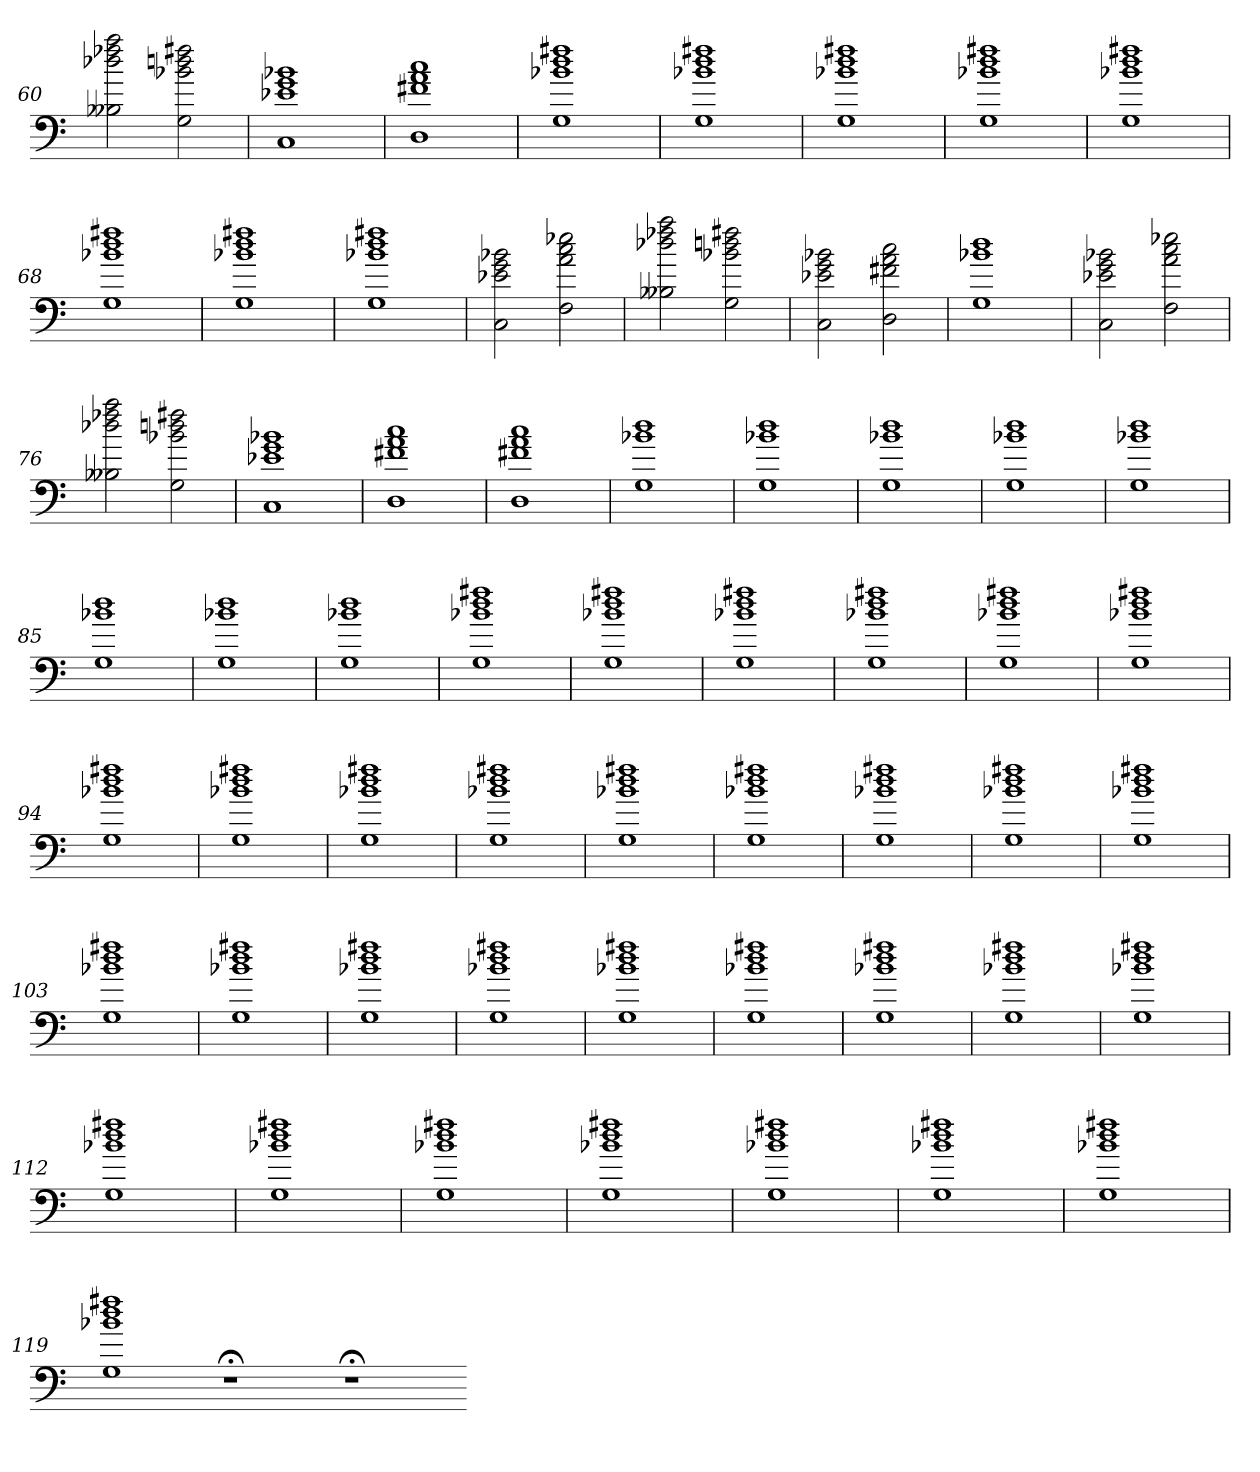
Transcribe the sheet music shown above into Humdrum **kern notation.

**kern
*part1
*staff1
=60
2B--X 2dd-X 2ff-X 2aa
2G 2b-X 2ddn 2ff#X
=61
1C 1e-X 1g 1b-X
=62
1D 1f#X 1a 1cc
=63
1G 1b-X 1dd 1ff#X
=64
1G 1b-X 1dd 1ff#X
=65
1G 1b-X 1dd 1ff#X
=66
1G 1b-X 1dd 1ff#X
=67
1G 1b-X 1dd 1ff#X
=68
1G 1b-X 1dd 1ff#X
=69
1G 1b-X 1dd 1ff#X
=70
1G 1b-X 1dd 1ff#X
=71
2C 2e-X 2g 2b-X
2F 2a 2cc 2ee-X
=72
2B--X 2dd-X 2ff-X 2aa
2G 2b-X 2ddn 2ff#X
=73
2C 2e-X 2g 2b-X
2D 2f#X 2a 2cc
=74
1G 1b-X 1dd
=75
2C 2e-X 2g 2b-X
2F 2a 2cc 2ee-X
=76
2B--X 2dd-X 2ff-X 2aa
2G 2b-X 2ddn 2ff#X
=77
1C 1e-X 1g 1b-X
=78
1D 1f#X 1a 1cc
=79
1D 1f#X 1a 1cc
=80
1G 1b-X 1dd
=81
1G 1b-X 1dd
=82
1G 1b-X 1dd
=83
1G 1b-X 1dd
=84
1G 1b-X 1dd
=85
1G 1b-X 1dd
=86
1G 1b-X 1dd
=87
1G 1b-X 1dd
=88
1G 1b-X 1dd 1ff#X
=89
1G 1b-X 1dd 1ff#X
=90
1G 1b-X 1dd 1ff#X
=91
1G 1b-X 1dd 1ff#X
=92
1G 1b-X 1dd 1ff#X
=93
1G 1b-X 1dd 1ff#X
=94
1G 1b-X 1dd 1ff#X
=95
1G 1b-X 1dd 1ff#X
=96
1G 1b-X 1dd 1ff#X
=97
1G 1b-X 1dd 1ff#X
=98
1G 1b-X 1dd 1ff#X
=99
1G 1b-X 1dd 1ff#X
=100
1G 1b-X 1dd 1ff#X
=101
1G 1b-X 1dd 1ff#X
=102
1G 1b-X 1dd 1ff#X
=103
1G 1b-X 1dd 1ff#X
=104
1G 1b-X 1dd 1ff#X
=105
1G 1b-X 1dd 1ff#X
=106
1G 1b-X 1dd 1ff#X
=107
1G 1b-X 1dd 1ff#X
=108
1G 1b-X 1dd 1ff#X
=109
1G 1b-X 1dd 1ff#X
=110
1G 1b-X 1dd 1ff#X
=111
1G 1b-X 1dd 1ff#X
=112
1G 1b-X 1dd 1ff#X
=113
1G 1b-X 1dd 1ff#X
=114
1G 1b-X 1dd 1ff#X
=115
1G 1b-X 1dd 1ff#X
=116
1G 1b-X 1dd 1ff#X
=117
1G 1b-X 1dd 1ff#X
=118
1G 1b-X 1dd 1ff#X
=119
1G 1b-X 1dd 1ff#X
1r;<
1r;<
=-
*-
